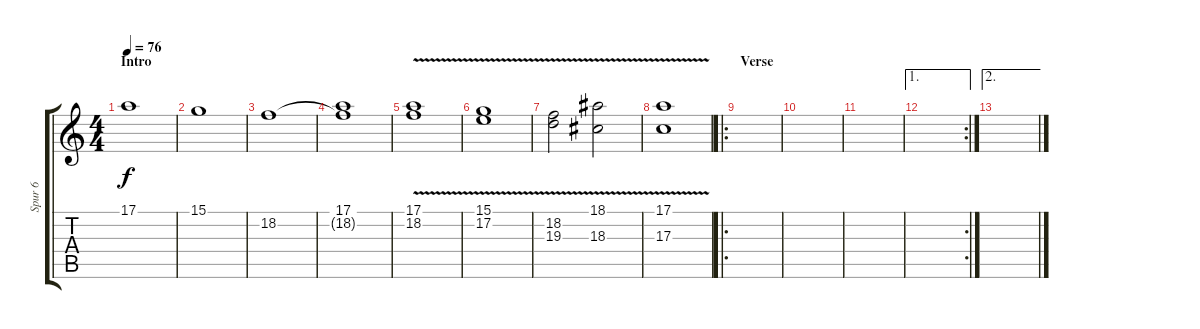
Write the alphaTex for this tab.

\track ("Spur 6" "Spur 6") {instrument rockorgan}
\staff {score tabs}
\tuning (E4 B3 G3 D3 A2 E2) {hide}
\ts (4 4)
\section ("" "Intro")
\tempo 76
\clef g2
\ks c
17.1.1{dy f instrument rockorgan} |
15.1.1 |
18.2.1 |
(17.1 18.2{t}).1 |
(17.1{v} 18.2{v}).1 |
(15.1{v} 17.2{v}).1 |
(18.2{v} 19.3{v}).2 (18.1{v} 18.3{v}).2 |
(17.1{v} 17.3{v}).1 |
\ro
\section ("" "Verse")
|
|
|
\ae 1
\rc 2
|
\ae 2
